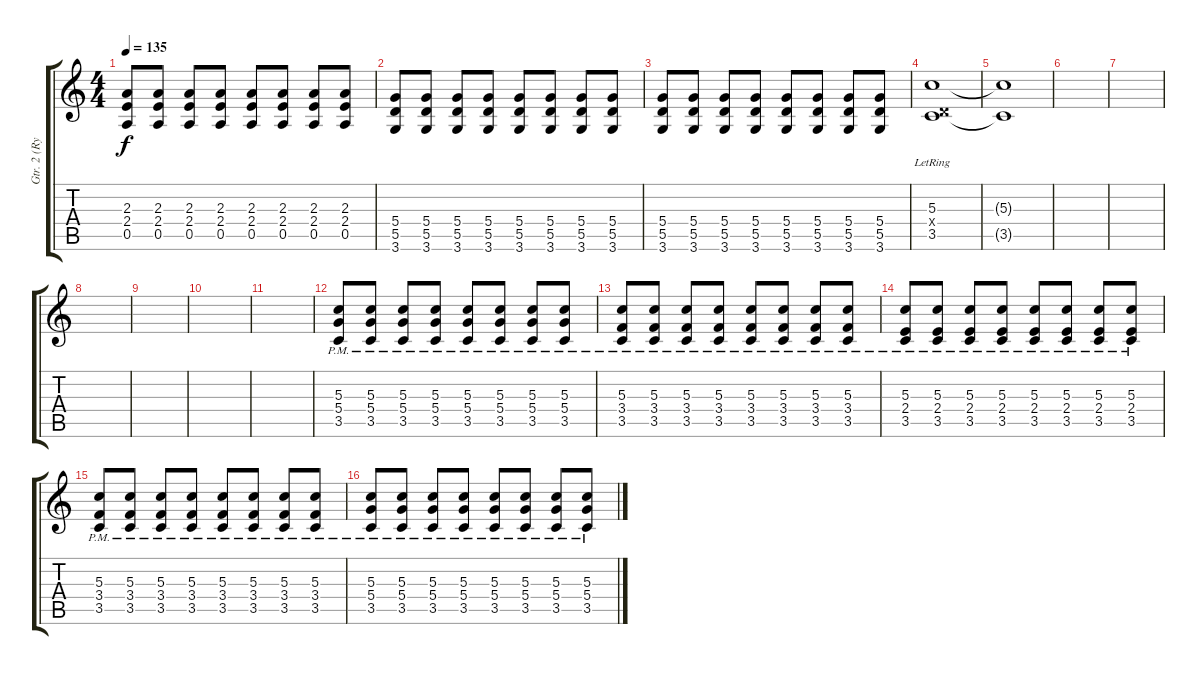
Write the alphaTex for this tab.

\track ("Gtr. 2 (Ryan mendez)" "Gtr. 2 (Ry") {instrument acousticguitarsteel}
\staff {score tabs}
\tuning (E4 B3 G3 D3 A2 E2) {hide}
\ts (4 4)
\tempo 135
\clef g2
\ks c
(2.3 2.4 0.5).8{dy f} (2.3 2.4 0.5).8 (2.3 2.4 0.5).8 (2.3 2.4 0.5).8 (2.3 2.4 0.5).8 (2.3 2.4 0.5).8 (2.3 2.4 0.5).8 (2.3 2.4 0.5).8 |
(5.4 5.5 3.6).8 (5.4 5.5 3.6).8 (5.4 5.5 3.6).8 (5.4 5.5 3.6).8 (5.4 5.5 3.6).8 (5.4 5.5 3.6).8 (5.4 5.5 3.6).8 (5.4 5.5 3.6).8 |
(5.4 5.5 3.6).8 (5.4 5.5 3.6).8 (5.4 5.5 3.6).8 (5.4 5.5 3.6).8 (5.4 5.5 3.6).8 (5.4 5.5 3.6).8 (5.4 5.5 3.6).8 (5.4 5.5 3.6).8 |
(5.3 0.4{x} 3.5{lr}).1 |
(5.3{t} 3.5{t}).1 |
|
|
|
|
|
|
(5.3{pm} 5.4{pm} 3.5{pm}).8 (5.3{pm} 5.4{pm} 3.5{pm}).8 (5.3{pm} 5.4{pm} 3.5{pm}).8 (5.3{pm} 5.4{pm} 3.5{pm}).8 (5.3{pm} 5.4{pm} 3.5{pm}).8 (5.3{pm} 5.4{pm} 3.5{pm}).8 (5.3{pm} 5.4{pm} 3.5{pm}).8 (5.3{pm} 5.4{pm} 3.5{pm}).8 |
(5.3{pm} 3.4{pm} 3.5{pm}).8 (5.3{pm} 3.4{pm} 3.5{pm}).8 (5.3{pm} 3.4{pm} 3.5{pm}).8 (5.3{pm} 3.4{pm} 3.5{pm}).8 (5.3{pm} 3.4{pm} 3.5{pm}).8 (5.3{pm} 3.4{pm} 3.5{pm}).8 (5.3{pm} 3.4{pm} 3.5{pm}).8 (5.3{pm} 3.4{pm} 3.5{pm}).8 |
(5.3{pm} 2.4{pm} 3.5{pm}).8 (5.3{pm} 2.4{pm} 3.5{pm}).8 (5.3{pm} 2.4{pm} 3.5{pm}).8 (5.3{pm} 2.4{pm} 3.5{pm}).8 (5.3{pm} 2.4{pm} 3.5{pm}).8 (5.3{pm} 2.4{pm} 3.5{pm}).8 (5.3{pm} 2.4{pm} 3.5{pm}).8 (5.3{pm} 2.4{pm} 3.5{pm}).8 |
(5.3{pm} 3.4{pm} 3.5{pm}).8 (5.3{pm} 3.4{pm} 3.5{pm}).8 (5.3{pm} 3.4{pm} 3.5{pm}).8 (5.3{pm} 3.4{pm} 3.5{pm}).8 (5.3{pm} 3.4{pm} 3.5{pm}).8 (5.3{pm} 3.4{pm} 3.5{pm}).8 (5.3{pm} 3.4{pm} 3.5{pm}).8 (5.3{pm} 3.4{pm} 3.5{pm}).8 |
(5.3{pm} 5.4{pm} 3.5{pm}).8 (5.3{pm} 5.4{pm} 3.5{pm}).8 (5.3{pm} 5.4{pm} 3.5{pm}).8 (5.3{pm} 5.4{pm} 3.5{pm}).8 (5.3{pm} 5.4{pm} 3.5{pm}).8 (5.3{pm} 5.4{pm} 3.5{pm}).8 (5.3{pm} 5.4{pm} 3.5{pm}).8 (5.3{pm} 5.4{pm} 3.5{pm}).8
